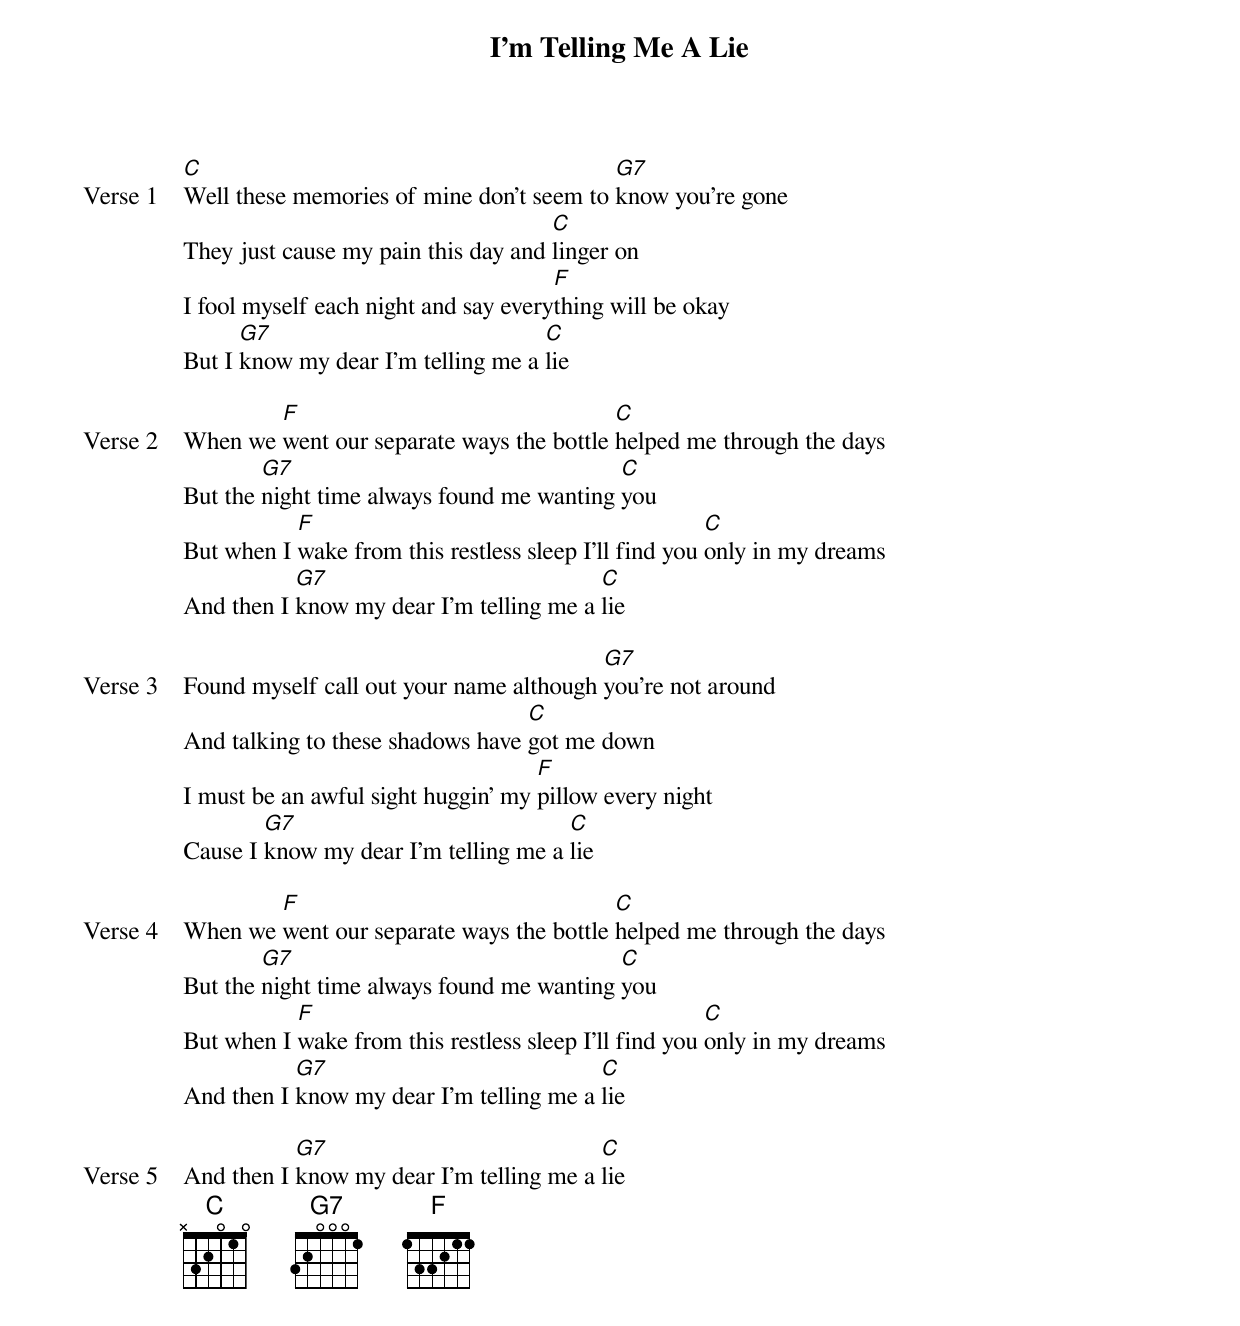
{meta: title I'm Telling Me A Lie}
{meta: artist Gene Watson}
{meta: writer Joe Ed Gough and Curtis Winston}

{start_of_verse: Verse 1}
[C]Well these memories of mine don't seem to [G7]know you're gone
They just cause my pain this day and [C]linger on
I fool myself each night and say every[F]thing will be okay
But I [G7]know my dear I'm telling me a [C]lie
{end_of_verse}

{start_of_verse: Verse 2}
When we [F]went our separate ways the bottle [C]helped me through the days
But the [G7]night time always found me wanting [C]you
But when I [F]wake from this restless sleep I'll find you [C]only in my dreams
And then I [G7]know my dear I'm telling me a [C]lie
{end_of_verse}

{start_of_verse: Verse 3}
Found myself call out your name although [G7]you're not around
And talking to these shadows have [C]got me down
I must be an awful sight huggin' my [F]pillow every night
Cause I [G7]know my dear I'm telling me a [C]lie
{end_of_verse}

{start_of_verse: Verse 4}
When we [F]went our separate ways the bottle [C]helped me through the days
But the [G7]night time always found me wanting [C]you
But when I [F]wake from this restless sleep I'll find you [C]only in my dreams
And then I [G7]know my dear I'm telling me a [C]lie
{end_of_verse}

{start_of_verse: Verse 5}
And then I [G7]know my dear I'm telling me a [C]lie
{end_of_verse}
